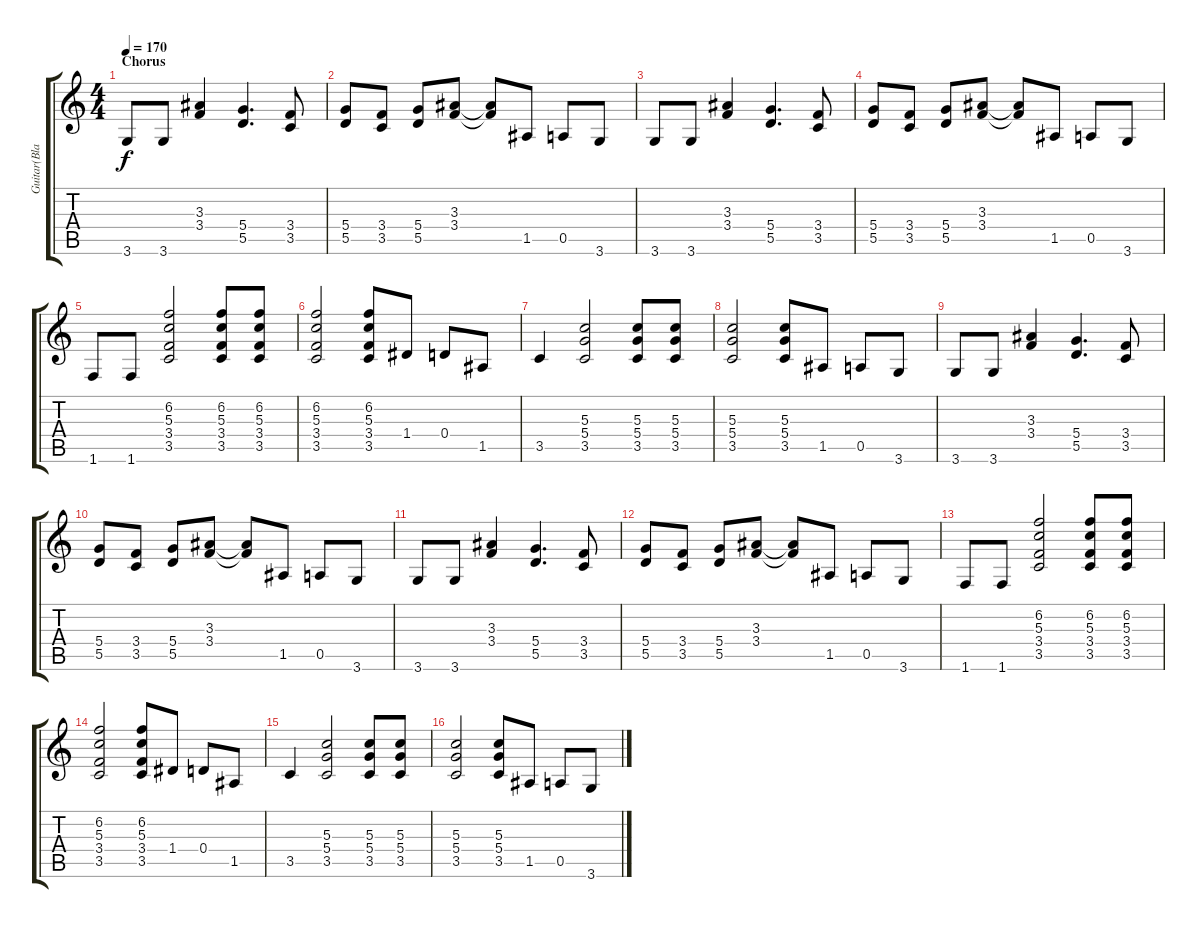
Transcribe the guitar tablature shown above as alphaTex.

\track ("Guitar(Blackie)" "Guitar(Bla") {instrument distortionguitar}
\staff {score tabs}
\tuning (E4 B3 G3 D3 A2 E2) {hide}
\ts (4 4)
\section ("" "Chorus")
\tempo 170
\clef g2
\ks c
3.6.8{dy f} 3.6.8 (3.3 3.4).4 (5.4 5.5).4{d} (3.4 3.5).8 |
(5.4 5.5).8 (3.4 3.5).8 (5.4 5.5).8 (3.3 3.4).8 (3.3{t} 3.4{t}).8 1.5.8 0.5.8 3.6.8 |
3.6.8 3.6.8 (3.3 3.4).4 (5.4 5.5).4{d} (3.4 3.5).8 |
(5.4 5.5).8 (3.4 3.5).8 (5.4 5.5).8 (3.3 3.4).8 (3.3{t} 3.4{t}).8 1.5.8 0.5.8 3.6.8 |
1.6.8 1.6.8 (6.2 5.3 3.4 3.5).2 (6.2 5.3 3.4 3.5).8 (6.2 5.3 3.4 3.5).8 |
(6.2 5.3 3.4 3.5).2 (6.2 5.3 3.4 3.5).8 1.4.8 0.4.8 1.5.8 |
3.5.4 (5.3 5.4 3.5).2 (5.3 5.4 3.5).8 (5.3 5.4 3.5).8 |
(5.3 5.4 3.5).2 (5.3 5.4 3.5).8 1.5.8 0.5.8 3.6.8 |
3.6.8 3.6.8 (3.3 3.4).4 (5.4 5.5).4{d} (3.4 3.5).8 |
(5.4 5.5).8 (3.4 3.5).8 (5.4 5.5).8 (3.3 3.4).8 (3.3{t} 3.4{t}).8 1.5.8 0.5.8 3.6.8 |
3.6.8 3.6.8 (3.3 3.4).4 (5.4 5.5).4{d} (3.4 3.5).8 |
(5.4 5.5).8 (3.4 3.5).8 (5.4 5.5).8 (3.3 3.4).8 (3.3{t} 3.4{t}).8 1.5.8 0.5.8 3.6.8 |
1.6.8 1.6.8 (6.2 5.3 3.4 3.5).2 (6.2 5.3 3.4 3.5).8 (6.2 5.3 3.4 3.5).8 |
(6.2 5.3 3.4 3.5).2 (6.2 5.3 3.4 3.5).8 1.4.8 0.4.8 1.5.8 |
3.5.4 (5.3 5.4 3.5).2 (5.3 5.4 3.5).8 (5.3 5.4 3.5).8 |
(5.3 5.4 3.5).2 (5.3 5.4 3.5).8 1.5.8 0.5.8 3.6.8
